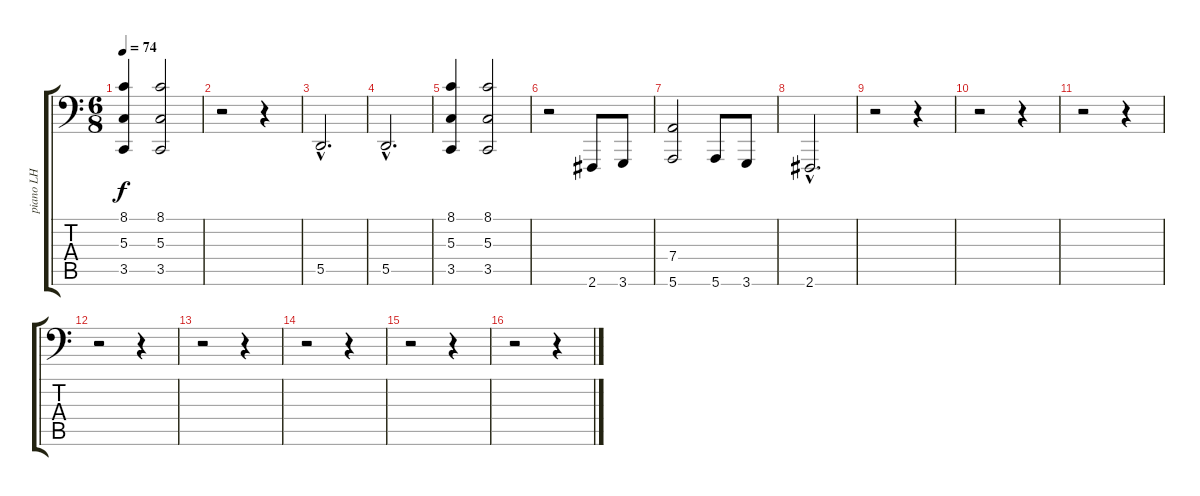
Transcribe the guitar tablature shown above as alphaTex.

\track ("piano LH" "piano LH") {instrument acousticgrandpiano}
\staff {score tabs}
\tuning (E3 B2 G2 D2 A1 E1) {hide}
\ts (6 8)
\tempo 74
\clef f4
\ks c
(8.1 5.3 3.5).4{dy f} (8.1 5.3 3.5).2 |
r.2 r.4 |
5.5{hac}.2{d} |
5.5{hac}.2{d} |
(8.1 5.3 3.5).4 (8.1 5.3 3.5).2 |
r.2 2.6.8 3.6.8 |
(7.4 5.6).2 5.6.8 3.6.8 |
2.6{hac}.2{d} |
r.2 r.4 |
r.2 r.4 |
r.2 r.4 |
r.2 r.4 |
r.2 r.4 |
r.2 r.4 |
r.2 r.4 |
r.2 r.4
